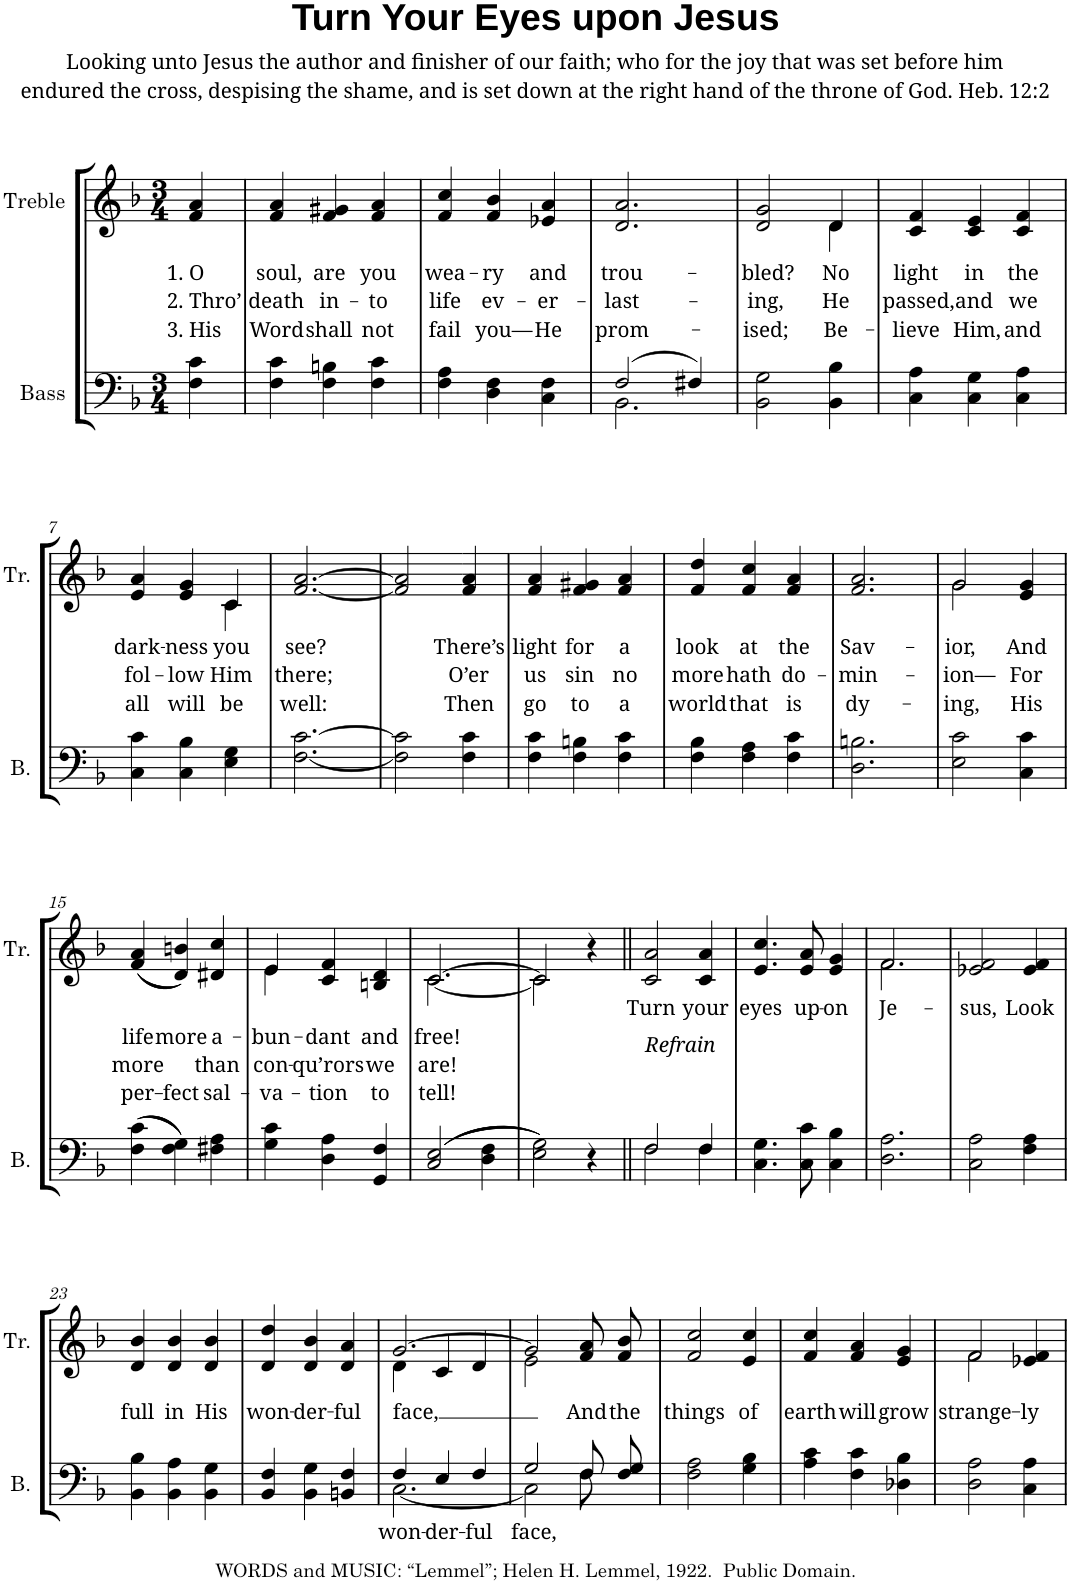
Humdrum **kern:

**kern	**text	**kern	**text	**text	**text	**text
*part2	*part2	*part1	*part1	*part1	*part1	*part1
*staff2	*staff2	*staff1	*staff1	*staff1	*staff1	*staff1
*I"Bass	*	*I"Treble	*	*	*	*
*I'B.	*	*I'Tr.	*	*	*	*
*clefF4	*	*clefG2	*	*	*	*
*k[b-]	*	*k[b-]	*	*	*	*
*F:	*	*F:	*	*	*	*
*M3/4	*	*M3/4	*	*	*	*
=1	=1	=1	=1	=1	=1	=1
!	!	!	!	!LO:LY:b	!LO:LY:b	!LO:LY:b
4F\ 4c\	.	4f/ 4a/	.	1. O	2. Thro’	3. His
=2	=2	=2	=2	=2	=2	=2
!	!	!	!	!LO:LY:b	!LO:LY:b	!LO:LY:b
4F\ 4c\	.	4f/ 4a/	.	soul,	death	Word
!	!	!	!	!LO:LY:b	!LO:LY:b	!LO:LY:b
4F\ 4Bn\	.	4f/ 4g#X/	.	are	in-	shall
!	!	!	!	!LO:LY:b	!LO:LY:b	!LO:LY:b
4F\ 4c\	.	4f/ 4a/	.	you	-to	not
=3	=3	=3	=3	=3	=3	=3
!	!	!	!	!LO:LY:b	!LO:LY:b	!LO:LY:b
4F\ 4A\	.	4f/ 4cc/	.	wea-	life	fail
!	!	!	!	!LO:LY:b	!LO:LY:b	!LO:LY:b
4D\ 4F\	.	4f/ 4b-/	.	-ry	ev-	you—
!	!	!	!	!LO:LY:b	!LO:LY:b	!LO:LY:b
4C\ 4F\	.	4e-X/ 4a/	.	and	-er-	He
=4	=4	=4	=4	=4	=4	=4
*^	*	*	*	*	*	*
!	!	!	!	!	!LO:LY:b	!LO:LY:b	!LO:LY:b
(2F/	2.BB-\	.	2.d/ 2.a/	.	trou-	-last-	prom-
4F#X/)	.	.	.	.	.	.	.
*v	*v	*	*	*	*	*	*
=5	=5	=5	=5	=5	=5	=5
!	!	!	!	!LO:LY:b	!LO:LY:b	!LO:LY:b
*	*	*^	*	*	*	*
2BB-\ 2G\	.	2d/ 2g/	2ryy	.	-bled?	-ing,	-ised;
!	!	!	!	!	!LO:LY:b	!LO:LY:b	!LO:LY:b
4BB-\ 4B-\	.	4d/	4d\	.	No	He	Be-
=6	=6	=6	=6	=6	=6	=6	=6
!	!	!	!	!	!LO:LY:b	!LO:LY:b	!LO:LY:b
*	*	*v	*v	*	*	*	*
4C\ 4A\	.	4c/ 4f/	.	light	passed,	-lieve
!	!	!	!	!LO:LY:b	!LO:LY:b	!LO:LY:b
4C\ 4G\	.	4c/ 4e/	.	in	and	Him,
!	!	!	!	!LO:LY:b	!LO:LY:b	!LO:LY:b
4C\ 4A\	.	4c/ 4f/	.	the	we	and
!!LO:LB:g=z
=7	=7	=7	=7	=7	=7	=7
!	!	!	!	!LO:LY:b	!LO:LY:b	!LO:LY:b
*	*	*^	*	*	*	*
4C\ 4c\	.	4e/ 4a/	2ryy	.	dark-	fol-	all
!	!	!	!	!	!LO:LY:b	!LO:LY:b	!LO:LY:b
4C\ 4B-\	.	4e/ 4g/	.	.	-ness	-low	will
!	!	!	!	!	!LO:LY:b	!LO:LY:b	!LO:LY:b
4E\ 4G\	.	4c/	4c\	.	you	Him	be
=8	=8	=8	=8	=8	=8	=8	=8
!	!	!	!	!	!LO:LY:b	!LO:LY:b	!LO:LY:b
*	*	*v	*v	*	*	*	*
[2.F\ [2.c\	.	[2.f/ [2.a/	.	see?	there;	well:
=9	=9	=9	=9	=9	=9	=9
2F\] 2c\]	.	2f/] 2a/]	.	.	.	.
=10-	=10-	=10-	=10-	=10-	=10-	=10-
!	!	!	!	!LO:LY:b	!LO:LY:b	!LO:LY:b
4F\ 4c\	.	4f/ 4a/	.	There’s	O’er	Then
=11	=11	=11	=11	=11	=11	=11
!	!	!	!	!LO:LY:b	!LO:LY:b	!LO:LY:b
4F\ 4c\	.	4f/ 4a/	.	light	us	go
!	!	!	!	!LO:LY:b	!LO:LY:b	!LO:LY:b
4F\ 4Bn\	.	4f/ 4g#X/	.	for	sin	to
!	!	!	!	!LO:LY:b	!LO:LY:b	!LO:LY:b
4F\ 4c\	.	4f/ 4a/	.	a	no	a
=12	=12	=12	=12	=12	=12	=12
!	!	!	!	!LO:LY:b	!LO:LY:b	!LO:LY:b
4F\ 4B-\	.	4f/ 4dd/	.	look	more	world
!	!	!	!	!LO:LY:b	!LO:LY:b	!LO:LY:b
4F\ 4A\	.	4f/ 4cc/	.	at	hath	that
!	!	!	!	!LO:LY:b	!LO:LY:b	!LO:LY:b
4F\ 4c\	.	4f/ 4a/	.	the	do-	is
=13	=13	=13	=13	=13	=13	=13
!	!	!	!	!LO:LY:b	!LO:LY:b	!LO:LY:b
2.D\ 2.Bn\	.	2.f/ 2.a/	.	Sav-	-min-	dy-
=14	=14	=14	=14	=14	=14	=14
!	!	!	!	!LO:LY:b	!LO:LY:b	!LO:LY:b
*	*	*^	*	*	*	*
2E\ 2c\	.	2g/	2g\	.	-ior,	-ion—	-ing,
!	!	!	!	!	!LO:LY:b	!LO:LY:b	!LO:LY:b
4C\ 4c\	.	4e/ 4g/	4ryy	.	And	For	His
!!LO:LB:g=z
=15	=15	=15	=15	=15	=15	=15	=15
!	!	!	!	!	!LO:LY:b	!LO:LY:b	!LO:LY:b
*	*	*v	*v	*	*	*	*
((4F\ 4c\	.	((4f/ 4a/	.	life	more	per-
!	!	!	!	!LO:LY:b	!	!LO:LY:b
4F\ 4G\))	.	4d/ 4bn/))	.	more	.	-fect
!	!	!	!	!LO:LY:b	!LO:LY:b	!LO:LY:b
4F#X\ 4A\	.	4d#X/ 4cc/	.	a-	than	sal-
=16	=16	=16	=16	=16	=16	=16
!	!	!	!	!LO:LY:b	!LO:LY:b	!LO:LY:b
*	*	*^	*	*	*	*
4G\ 4c\	.	4e/	4e\	.	-bun-	con-	-va-
!	!	!	!	!	!LO:LY:b	!LO:LY:b	!LO:LY:b
4D\ 4A\	.	4c/ 4f/	4ryy	.	-dant	-qu’rors	-tion
!	!	!	!	!	!LO:LY:b	!LO:LY:b	!LO:LY:b
4GG/ 4F/	.	4Bn/ 4d/	4ryy	.	and	we	to
=17	=17	=17	=17	=17	=17	=17	=17
!	!	!	!	!	!LO:LY:b	!LO:LY:b	!LO:LY:b
((2C/ 2E/	.	[2.c/	[2.c\	.	free!	are!	tell!
4D\ 4F\	.	.	.	.	.	.	.
=18	=18	=18	=18	=18	=18	=18	=18
2E\ 2G\))	.	2c/]	2c\]	.	.	.	.
4r	.	4r	4ryy	.	.	.	.
=19||	=19||	=19||	=19||	=19||	=19||	=19||	=19||
*^	*	*	*	*	*	*	*
!	!	!	!LO:TX:b:i:t=Refrain	!	!	!	!	!
!	!	!	!	!	!LO:LY:b	!	!	!
*	*	*	*v	*v	*	*	*	*
2F/	2F\	.	2c/ 2a/	Turn	.	.	.
!	!	!	!	!LO:LY:b	!	!	!
4F/	4F\	.	4c/ 4a/	your	.	.	.
=20	=20	=20	=20	=20	=20	=20	=20
!	!	!	!	!LO:LY:b	!	!	!
*v	*v	*	*	*	*	*	*
4.C\ 4.G\	.	4.e/ 4.cc/	eyes	.	.	.
!	!	!	!LO:LY:b	!	!	!
8C\ 8c\	.	8e/ 8a/	up-	.	.	.
!	!	!	!LO:LY:b	!	!	!
4C\ 4B-\	.	4e/ 4g/	-on	.	.	.
=21	=21	=21	=21	=21	=21	=21
!	!	!	!LO:LY:b	!	!	!
*	*	*^	*	*	*	*
2.D\ 2.A\	.	2.f/	2.f\	Je-	.	.	.
=22	=22	=22	=22	=22	=22	=22	=22
!	!	!	!	!LO:LY:b	!	!	!
*	*	*v	*v	*	*	*	*
2C\ 2A\	.	2e-X/ 2f/	-sus,	.	.	.
!	!	!	!LO:LY:b	!	!	!
4F\ 4A\	.	4e-/ 4f/	Look	.	.	.
!!LO:LB:g=z
=23	=23	=23	=23	=23	=23	=23
!	!	!	!LO:LY:b	!	!	!
4BB-\ 4B-\	.	4d/ 4b-/	full	.	.	.
!	!	!	!LO:LY:b	!	!	!
4BB-\ 4A\	.	4d/ 4b-/	in	.	.	.
!	!	!	!LO:LY:b	!	!	!
4BB-\ 4G\	.	4d/ 4b-/	His	.	.	.
=24	=24	=24	=24	=24	=24	=24
!	!	!	!LO:LY:b	!	!	!
4BB-/ 4F/	.	4d/ 4dd/	won-	.	.	.
!	!	!	!LO:LY:b	!	!	!
4BB-\ 4G\	.	4d/ 4b-/	-der-	.	.	.
!	!	!	!LO:LY:b	!	!	!
4BBn/ 4F/	.	4d/ 4a/	-ful	.	.	.
=25	=25	=25	=25	=25	=25	=25
!	!LO:LY:b	!	!LO:LY:b	!	!	!
*^	*	*^	*	*	*	*
4F/	[2.C\	won-	[2.g/	4d\	face,	.	.	.
!	!	!LO:LY:b	!	!	!	!	!	!
4E/	.	-der-	.	4c/	.	.	.	.
!	!	!LO:LY:b	!	!	!	!	!	!
4F/	.	-ful	.	4d/	.	.	.	.
=26	=26	=26	=26	=26	=26	=26	=26	=26
!	!	!LO:LY:b	!	!	!	!	!	!
2G/	2C\]	face,	2g/]	2e\	.	.	.	.
=27-	=27-	=27-	=27-	=27-	=27-	=27-	=27-	=27-
!	!	!	!	!	!LO:LY:b	!	!	!
*	*	*	*v	*v	*	*	*	*
8F\L	8F\	.	8f/ 8a/L	And	.	.	.
!	!	!	!	!LO:LY:b	!	!	!
8F\ 8G\J	8ryy	.	8f/ 8b-/J	the	.	.	.
=28	=28	=28	=28	=28	=28	=28	=28
!	!	!	!	!LO:LY:b	!	!	!
*v	*v	*	*	*	*	*	*
2F\ 2A\	.	2f/ 2cc/	things	.	.	.
!	!	!	!LO:LY:b	!	!	!
4G\ 4B-\	.	4e/ 4cc/	of	.	.	.
=29	=29	=29	=29	=29	=29	=29
!	!	!	!LO:LY:b	!	!	!
4A\ 4c\	.	4f/ 4cc/	earth	.	.	.
!	!	!	!LO:LY:b	!	!	!
4F\ 4c\	.	4f/ 4a/	will	.	.	.
!	!	!	!LO:LY:b	!	!	!
4D-X\ 4B-\	.	4e/ 4g/	grow	.	.	.
=30	=30	=30	=30	=30	=30	=30
!	!	!	!LO:LY:b	!	!	!
*	*	*^	*	*	*	*
2D\ 2A\	.	2f/	2f\	strange-	.	.	.
!	!	!	!	!LO:LY:b	!	!	!
4C\ 4A\	.	4e-X/ 4f/	4ryy	-ly	.	.	.
*	*	*v	*v	*	*	*	*
=	=	=	=	=	=	=
*-	*-	*-	*-	*-	*-	*-
